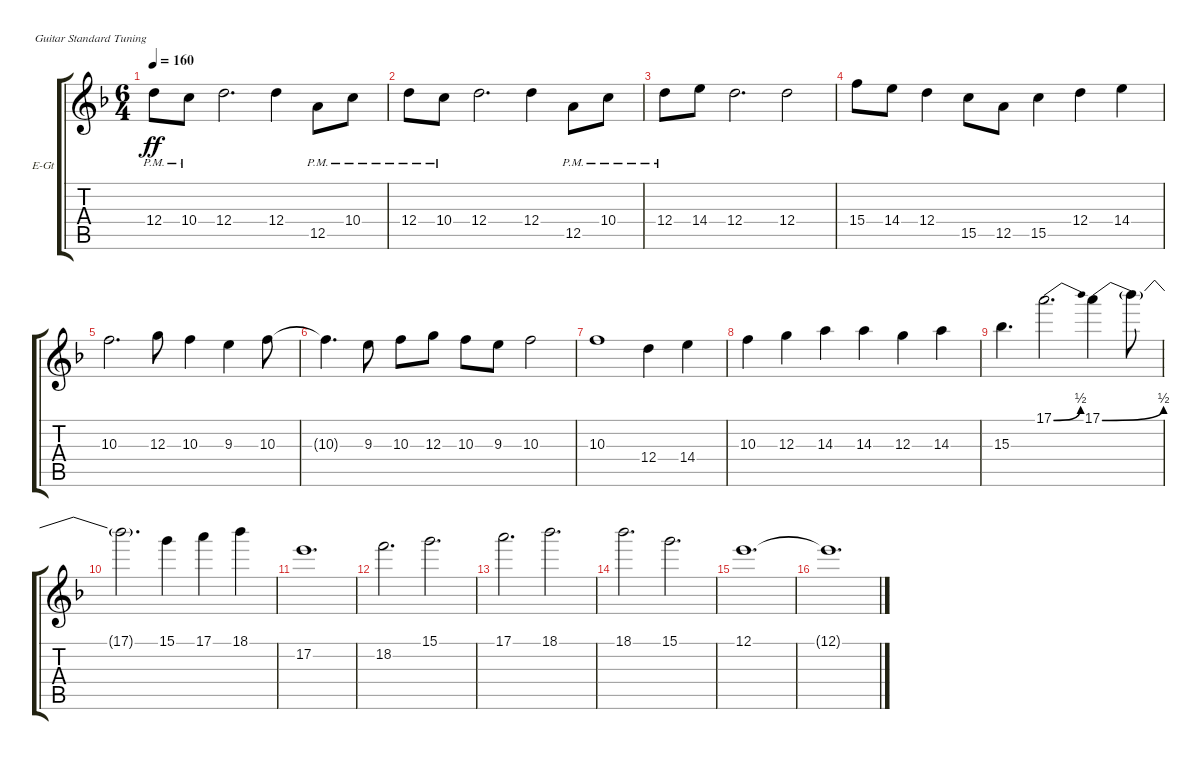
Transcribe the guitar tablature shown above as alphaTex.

\bracketExtendMode groupsimilarinstruments
\firstSystemTrackNameOrientation horizontal
\otherSystemsTrackNameOrientation horizontal
\track ("Electric Guitar" "E-Gt") {instrument overdrivenguitar}
\staff {score tabs}
\tuning (E4 B3 G3 D3 A2 E2)
\ts (6 4)
\tempo 160
\clef g2
\scale
0.333333
\ks dminor
12.4{pm}.8{dy ff} 10.4{pm}.8 12.4.2{d} 12.4.4 12.5{pm}.8 10.4{pm}.8 |
\scale
0.333333 12.4{pm}.8 10.4{pm}.8 12.4.2{d} 12.4.4 12.5{pm}.8 10.4{pm}.8 |
\scale
0.333333 12.4{pm}.8 14.4.8 12.4.2{d} 12.4.2 |
\scale
0.333333 15.4.8 14.4.8 12.4.4 15.5.8 12.5.8 15.5.4 12.4.4 14.4.4 |
\scale
0.333333 10.3.2{d} 12.3.8 10.3.4 9.3.4 10.3.8 |
\scale
0.333333 10.3{t}.4{d} 9.3.8 10.3.8 12.3.8 10.3.8 9.3.8 10.3.2 |
\scale
0.333333 10.3.1 12.4.4 14.4.4 |
\scale
0.333333 10.3.4 12.3.4 14.3.4 14.3.4 12.3.4 14.3.4 |
\scale
0.333333 15.3.4{d} 17.1{be (bend 0 0 3.5999999999999996 2)}.2{d} 17.1{be (bend 0 0 3.5999999999999996 2)}.4 17.1{t}.8 |
\scale
0.333333 17.1{t}.2{d} 15.1.4 17.1.4 18.1.4 |
\scale
0.333333 17.2.1{d} |
\scale
0.333333 18.2.2{d} 15.1.2{d} |
\scale
0.333333 17.1.2{d} 18.1.2{d} |
\scale
0.333333 18.1.2{d} 15.1.2{d} |
\scale
0.333333 12.1.1{d} |
\scale
0.333333 12.1{t}.1{d}
